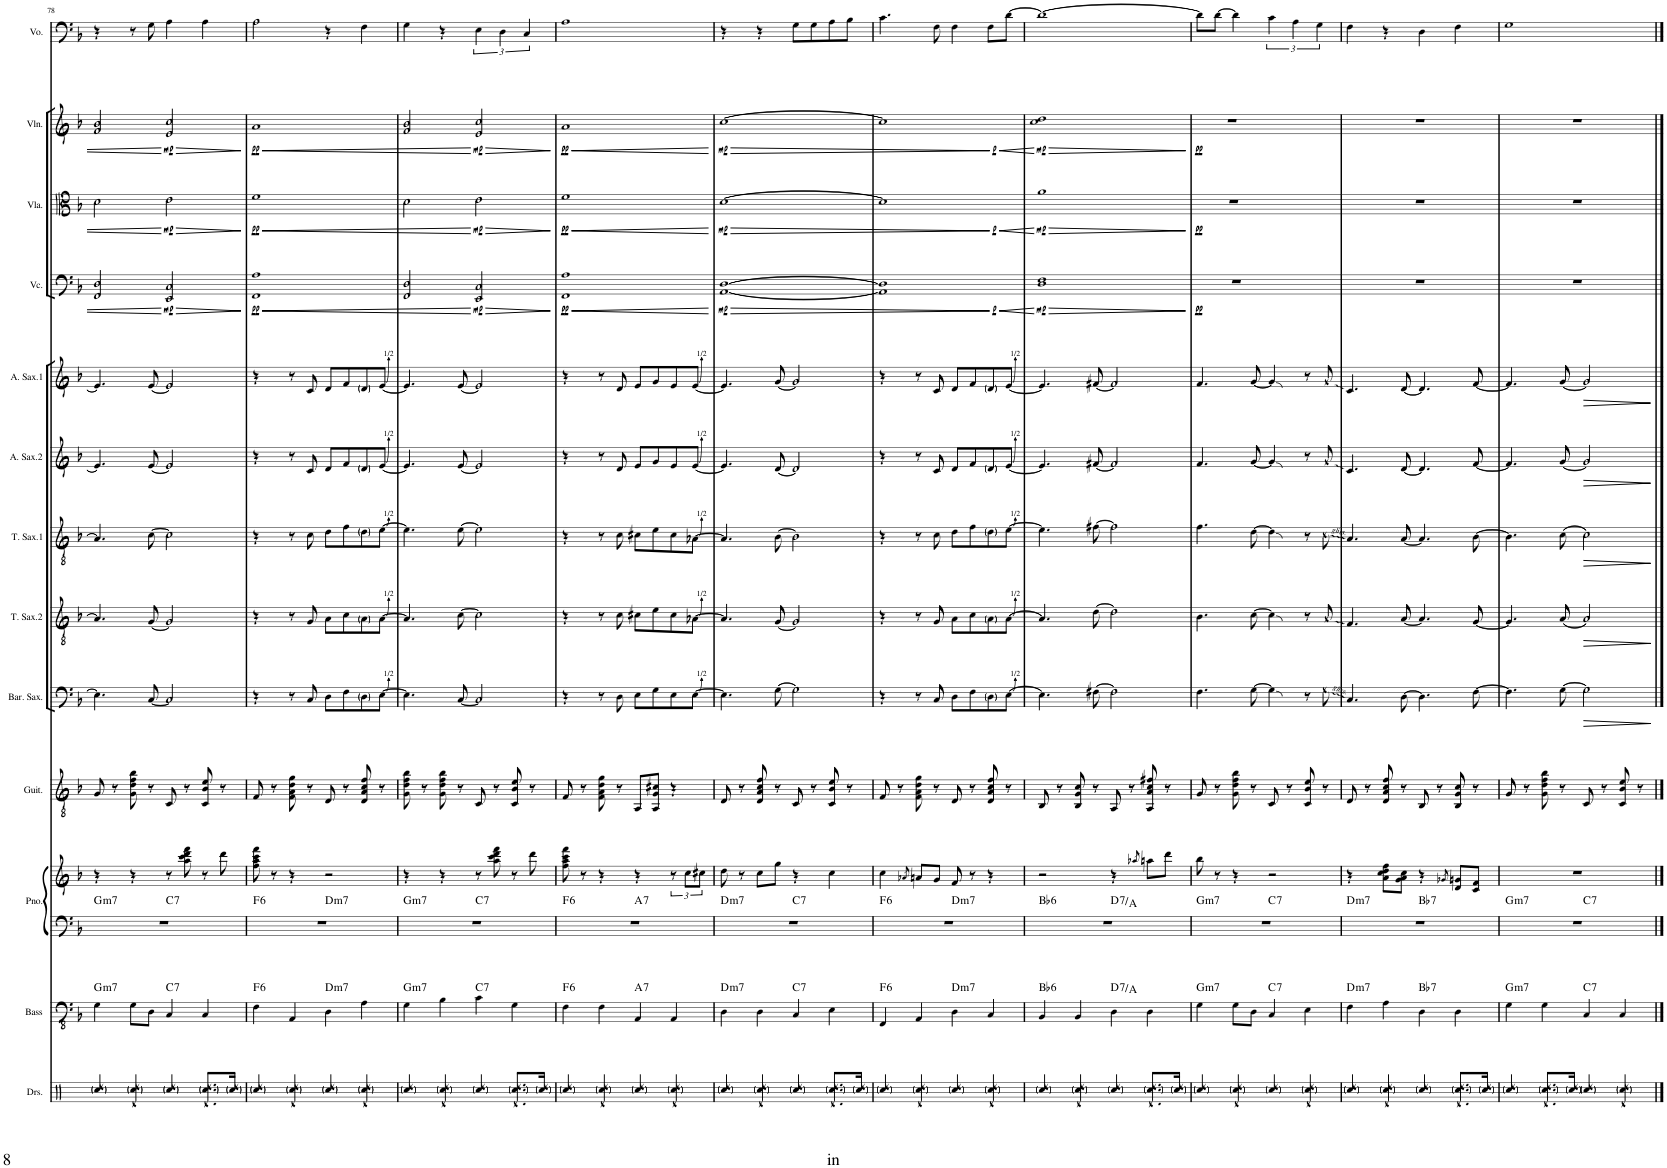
**kern	**harte	**kern	**kern	**kern	**dynam	**kern	**dynam	**kern	**dynam	**kern	**dynam	**kern	**dynam	**kern	**dynam	**kern	**dynam	**kern	**dynam	**kern
*part12	*part12	*part11	*part10	*part9	*part9	*part8	*part8	*part7	*part7	*part6	*part6	*part5	*part5	*part4	*part4	*part3	*part3	*part2	*part2	*part1
*staff12	*	*staff11	*staff10	*staff9	*staff9	*staff8	*staff8	*staff7	*staff7	*staff6	*staff6	*staff5	*staff5	*staff4	*staff4	*staff3	*staff3	*staff2	*staff2	*staff1
*I"Bass	*	*I"Piano	*I"Guitar	*I"Bariton Sax	*	*I"Tenor Sax 2	*	*I"Tenor Sax 1	*	*I"Alto Sax 2	*	*I"Alto Sax 1	*	*I"Violoncello	*	*I"Viola	*	*I"Violin	*	*I"Voice
*I'Bass	*	*I'Pno.	*I'Guit.	*I'Bar. Sax.	*	*I'T. Sax.2	*	*I'T. Sax.1	*	*I'A. Sax.2	*	*I'A. Sax.1	*	*I'Vc.	*	*I'Vla.	*	*I'Vln.	*	*I'Vo.
!!LO:PB:g=z
*clefFv4	*	*clefG2	*clefGv2	*clefF4	*	*clefGv2	*	*clefGv2	*	*clefG2	*	*clefG2	*	*clefF4	*	*clefC3	*	*clefG2	*	*clefF4
*	*	*	*	*ITrd12c21	*	*ITrd8c14	*	*ITrd8c14	*	*ITrd5c9	*	*ITrd5c9	*	*	*	*	*	*	*	*
*k[b-]	*	*k[b-]	*k[b-]	*k[b-]	*	*k[b-]	*	*k[b-]	*	*k[b-]	*	*k[b-]	*	*k[b-]	*	*k[b-]	*	*k[b-]	*	*k[b-]
*M4/4	*	*M4/4	*M4/4	*M4/4	*	*M4/4	*	*M4/4	*	*M4/4	*	*M4/4	*	*M4/4	*	*M4/4	*	*M4/4	*	*M4/4
=78	=78	=78	=78	=78	=78	=78	=78	=78	=78	=78	=78	=78	=78	=78	=78	=78	=78	=78	=78	=78
!	!LO:H:kt=m7	!	!	!	!	!	!	!	!	!	!	!	!	!	!	!	!	!	!	!
4GG\	G:min7	4r	8G/	4.E\]	.	4.A/]	.	4.A/]	.	4.e/]	.	4.e/]	.	2FF/ 2D/	.	2d\	.	2f/ 2b-/	.	4r
.	.	.	8r	.	.	.	.	.	.	.	.	.	.	.	.	.	.	.	.	.
8GG\L	.	4r	8G\ 8d\ 8f\ 8b-\	.	.	.	.	.	.	.	.	.	.	.	.	.	.	.	.	8r
8DD\J	.	.	8r	[8C/	.	[8G/	.	[8c\	.	[8e/	.	[8e/	.	.	.	.	.	.	.	8G\
!	!	!	!	!	!	!	!	!	!	!	!	!	!	!	!LO:HP:b	!	!LO:HP:b	!	!LO:HP:b	!
!	!LO:H:kt=7	!	!	!	!	!	!	!	!	!	!	!	!	!	!LO:DY:n=1:b	!	!LO:DY:n=1:b	!	!LO:DY:n=1:b	!
4CC/	C:7	8r	8C/	2C/]	.	2G/]	.	2c\]	.	2e/]	.	2e/]	.	2EE/ 2C/	> mp	2e\	> mp	2e/ 2cc/	> mp	4A\
.	.	8aa\ 8ccc\ 8ddd\ 8fff\	8r	.	.	.	.	.	.	.	.	.	.	.	.	.	.	.	.	.
4CC/	.	8r	8C/ 8B-/ 8e/	.	.	.	.	.	.	.	.	.	.	.	.	.	.	.	.	4A\
.	.	8ddd\	8r	.	.	.	.	.	.	.	.	.	.	.	.	.	.	.	.	.
.	.	.	.	.	.	.	.	.	.	.	.	.	.	.	]	.	]	.	]	.
=79	=79	=79	=79	=79	=79	=79	=79	=79	=79	=79	=79	=79	=79	=79	=79	=79	=79	=79	=79	=79
!	!	!	!	!	!	!	!	!	!	!	!	!	!	!	!LO:HP:b	!	!LO:HP:b	!	!LO:HP:b	!
!	!LO:H:kt=6	!	!	!	!	!	!	!	!	!	!	!	!	!	!LO:DY:n=1:b	!	!LO:DY:n=1:b	!	!LO:DY:n=1:b	!
4FF\	F:maj6	8ff\ 8aa\ 8ccc\ 8fff\	8F/	4r	.	4r	.	4r	.	4r	.	4r	.	1FF 1A	< pp	1f	< pp	1a	< pp	2A\
.	.	8r	8r	.	.	.	.	.	.	.	.	.	.	.	.	.	.	.	.	.
4AAA/	.	4r	8F\ 8A\ 8d\ 8g\	8r	.	8r	.	8r	.	8r	.	8r	.	.	.	.	.	.	.	.
.	.	.	8r	8C/	.	8G/	.	8c\	.	8c/	.	8c/	.	.	.	.	.	.	.	.
!	!LO:H:kt=m7	!	!	!	!	!	!	!	!	!	!	!	!	!	!	!	!	!	!	!
4DD\	D:min7	2r	8D/	8D\L	.	8A\L	.	8d\L	.	8d/L	.	8d/L	.	.	.	.	.	.	.	4r
.	.	.	8r	8F\	.	8c\	.	8f\	.	8f/	.	8f/	.	.	.	.	.	.	.	.
4AA\	.	.	8D/ 8A/ 8c/ 8f/	8D\	.	8A\	.	8d\	.	8d/	.	8d/	.	.	.	.	.	.	.	4F\
.	.	.	8r	[8E\J	.	[8A\J	.	[8e\J	.	[8e/J	.	[8e/J	.	.	.	.	.	.	.	.
=80	=80	=80	=80	=80	=80	=80	=80	=80	=80	=80	=80	=80	=80	=80	=80	=80	=80	=80	=80	=80
!	!LO:H:kt=m7	!	!	!	!	!	!	!	!	!	!	!	!	!	!	!	!	!	!	!
4GG\	G:min7	4r	8G\ 8d\ 8f\ 8b-\	4.E\]	.	4.A/]	.	4.e\]	.	4.e/]	.	4.e/]	.	2FF/ 2D/	.	2d\	.	2f/ 2b-/	.	4G\
.	.	.	8r	.	.	.	.	.	.	.	.	.	.	.	.	.	.	.	.	.
4BB-\	.	4r	8G\ 8d\ 8f\ 8b-\	.	.	.	.	.	.	.	.	.	.	.	.	.	.	.	.	4r
.	.	.	8r	[8C/	.	[8c\	.	[8e\	.	[8e/	.	[8e/	.	.	.	.	.	.	.	.
!	!	!	!	!	!	!	!	!	!	!	!	!	!	!	!LO:HP:n=1:b	!	!LO:HP:n=1:b	!	!LO:HP:n=1:b	!
!	!LO:H:kt=7	!	!	!	!	!	!	!	!	!	!	!	!	!	!LO:DY:n=1:b	!	!LO:DY:n=1:b	!	!LO:DY:n=1:b	!
4C\	C:7	8r	8C/	2C/]	.	2c\]	.	2e\]	.	2e/]	.	2e/]	.	2EE/ 2C/	[ > mp	2e\	[ > mp	2e/ 2cc/	[ > mp	6E\
.	.	8aa\ 8ccc\ 8ddd\ 8fff\	8r	.	.	.	.	.	.	.	.	.	.	.	.	.	.	.	.	.
.	.	.	.	.	.	.	.	.	.	.	.	.	.	.	.	.	.	.	.	6D\
4GG\	.	8r	8C/ 8B-/ 8e/	.	.	.	.	.	.	.	.	.	.	.	.	.	.	.	.	.
.	.	.	.	.	.	.	.	.	.	.	.	.	.	.	.	.	.	.	.	6C/
.	.	8ddd\	8r	.	.	.	.	.	.	.	.	.	.	.	.	.	.	.	.	.
.	.	.	.	.	.	.	.	.	.	.	.	.	.	.	]	.	]	.	]	.
=81	=81	=81	=81	=81	=81	=81	=81	=81	=81	=81	=81	=81	=81	=81	=81	=81	=81	=81	=81	=81
!	!	!	!	!	!	!	!	!	!	!	!	!	!	!	!LO:HP:b	!	!LO:HP:b	!	!LO:HP:b	!
!	!LO:H:kt=6	!	!	!	!	!	!	!	!	!	!	!	!	!	!LO:DY:n=1:b	!	!LO:DY:n=1:b	!	!LO:DY:n=1:b	!
4FF\	F:maj6	8ff\ 8aa\ 8ccc\ 8fff\	8F/	4r	.	4r	.	4r	.	4r	.	4r	.	1FF 1A	< pp	1f	< pp	1a	< pp	1A
.	.	8r	8r	.	.	.	.	.	.	.	.	.	.	.	.	.	.	.	.	.
4FF\	.	4r	8F\ 8A\ 8d\ 8g\	8r	.	8r	.	8r	.	8r	.	8r	.	.	.	.	.	.	.	.
.	.	.	8r	8D\	.	8c\	.	8c\	.	8d/	.	8d/	.	.	.	.	.	.	.	.
!	!LO:H:kt=7	!	!	!	!	!	!	!	!	!	!	!	!	!	!	!	!	!	!	!
4AAA/	A:7	4r	8AA/L	8E\L	.	8c#X\L	.	8c#X\L	.	8e/L	.	8e/L	.	.	.	.	.	.	.	.
.	.	.	8AA/ 8G/ 8c#X/J	8G\	.	8e\	.	8e\	.	8g/	.	8g/	.	.	.	.	.	.	.	.
4AAA/	.	12r	4r	8E\	.	8c#\	.	8c#\	.	8e/	.	8e/	.	.	.	.	.	.	.	.
.	.	12cc\L	.	.	.	.	.	.	.	.	.	.	.	.	.	.	.	.	.	.
.	.	.	.	[8E\J	.	[8A-X\J	.	[8A-X\J	.	[8e/J	.	[8e/J	.	.	.	.	.	.	.	.
.	.	12cc#X\J	.	.	.	.	.	.	.	.	.	.	.	.	.	.	.	.	.	.
.	.	.	.	.	.	.	.	.	.	.	.	.	.	.	[	.	[	.	[	.
=82	=82	=82	=82	=82	=82	=82	=82	=82	=82	=82	=82	=82	=82	=82	=82	=82	=82	=82	=82	=82
!	!	!	!	!	!	!	!	!	!	!	!	!	!	!	!LO:HP:b	!	!LO:HP:b	!	!LO:HP:b	!
!	!LO:H:kt=m7	!	!	!	!	!	!	!	!	!	!	!	!	!	!LO:DY:n=1:b	!	!LO:DY:n=1:b	!	!LO:DY:n=1:b	!
4DD\	D:min7	8dd\	8D/	4.E\]	.	4.A-/]	.	4.A-/]	.	4.e/]	.	4.e/]	.	[1AA [1D	> mp	[1d	> mp	[1cc	> mp	4r
.	.	8r	8r	.	.	.	.	.	.	.	.	.	.	.	.	.	.	.	.	.
4DD\	.	8cc\L	8D/ 8A/ 8c/ 8f/	.	.	.	.	.	.	.	.	.	.	.	.	.	.	.	.	4r
.	.	8gg\J	8r	[8G\	.	[8G/	.	[8B-\	.	[8d/	.	[8g/	.	.	.	.	.	.	.	.
!	!LO:H:kt=7	!	!	!	!	!	!	!	!	!	!	!	!	!	!	!	!	!	!	!
4CC/	C:7	4r	8C/	2G\]	.	2G/]	.	2B-\]	.	2d/]	.	2g/]	.	.	.	.	.	.	.	8G\L
.	.	.	8r	.	.	.	.	.	.	.	.	.	.	.	.	.	.	.	.	8G\
4EE\	.	4cc\	8C/ 8B-/ 8e/	.	.	.	.	.	.	.	.	.	.	.	.	.	.	.	.	8A\
.	.	.	8r	.	.	.	.	.	.	.	.	.	.	.	.	.	.	.	.	8B-\J
.	.	.	.	.	.	.	.	.	.	.	.	.	.	.	]	.	]	.	]	.
=83	=83	=83	=83	=83	=83	=83	=83	=83	=83	=83	=83	=83	=83	=83	=83	=83	=83	=83	=83	=83
!	!	!	!	!	!	!	!	!	!	!	!	!	!	!	!LO:HP:b	!	!LO:HP:b	!	!LO:HP:b	!
!	!LO:H:kt=6	!	!	!	!	!	!	!	!	!	!	!	!	!	!LO:DY:n=1:b	!	!LO:DY:n=1:b	!	!LO:DY:n=1:b	!
4FFF/	F:maj6	4cc\	8F/	4r	.	4r	.	4r	.	4r	.	4r	.	1AA] 1D]	< p	1d]	< p	1cc]	< p	4.c\
.	.	.	8r	.	.	.	.	.	.	.	.	.	.	.	.	.	.	.	.	.
.	.	8qa-X/	.	.	.	.	.	.	.	.	.	.	.	.	.	.	.	.	.	.
4AAA/	.	8an/L	8F\ 8A\ 8d\ 8g\	8r	.	8r	.	8r	.	8r	.	8r	.	.	.	.	.	.	.	.
.	.	8g/J	8r	8C/	.	8G/	.	8c\	.	8c/	.	8c/	.	.	.	.	.	.	.	8F\
!	!LO:H:kt=m7	!	!	!	!	!	!	!	!	!	!	!	!	!	!	!	!	!	!	!
4DD\	D:min7	8f/	8D/	8D\L	.	8A\L	.	8d\L	.	8d/L	.	8d/L	.	.	.	.	.	.	.	4F\
.	.	8r	8r	8F\	.	8c\	.	8f\	.	8f/	.	8f/	.	.	.	.	.	.	.	.
4CC/	.	4r	8D/ 8A/ 8c/ 8f/	8D\	.	8A\	.	8d\	.	8d/	.	8d/	.	.	.	.	.	.	.	8F\L
.	.	.	8r	[8E\J	.	[8A\J	.	[8e\J	.	[8e/J	.	[8e/J	.	.	.	.	.	.	.	[8d\J
.	.	.	.	.	.	.	.	.	.	.	.	.	.	.	[	.	[	.	[	.
=84	=84	=84	=84	=84	=84	=84	=84	=84	=84	=84	=84	=84	=84	=84	=84	=84	=84	=84	=84	=84
!	!	!	!	!	!	!	!	!	!	!	!	!	!	!	!LO:HP:b	!	!LO:HP:b	!	!LO:HP:b	!
!	!LO:H:kt=6	!	!	!	!	!	!	!	!	!	!	!	!	!	!LO:DY:n=1:b	!	!LO:DY:n=1:b	!	!LO:DY:n=1:b	!
4BBB-/	Bb:maj6	2r	8BB-/	4.E\]	.	4.A/]	.	4.e\]	.	4.e/]	.	4.e/]	.	1D 1F	> mp	1a	> mp	1cc 1dd	> mp	1d_
.	.	.	8r	.	.	.	.	.	.	.	.	.	.	.	.	.	.	.	.	.
4BBB-/	.	.	8BB-/ 8G/ 8c/	.	.	.	.	.	.	.	.	.	.	.	.	.	.	.	.	.
.	.	.	8r	[8F#X\	.	[8d\	.	[8f#X\	.	[8f#X/	.	[8f#X/	.	.	.	.	.	.	.	.
!	!LO:H:kt=7	!	!	!	!	!	!	!	!	!	!	!	!	!	!	!	!	!	!	!
4DD\	D:7/5	4r	8AA/	2F#\]	.	2d\]	.	2f#\]	.	2f#/]	.	2f#/]	.	.	.	.	.	.	.	.
.	.	.	8r	.	.	.	.	.	.	.	.	.	.	.	.	.	.	.	.	.
.	.	8qaa-X/	.	.	.	.	.	.	.	.	.	.	.	.	.	.	.	.	.	.
4DD\	.	8aan\L	8AA/ 8A/ 8c/ 8f#X/	.	.	.	.	.	.	.	.	.	.	.	.	.	.	.	.	.
.	.	8ddd\J	8r	.	.	.	.	.	.	.	.	.	.	.	.	.	.	.	.	.
.	.	.	.	.	.	.	.	.	.	.	.	.	.	.	]	.	]	.	]	.
=85	=85	=85	=85	=85	=85	=85	=85	=85	=85	=85	=85	=85	=85	=85	=85	=85	=85	=85	=85	=85
!	!LO:H:kt=m7	!	!	!	!	!	!	!	!	!	!	!	!	!	!LO:DY:b	!	!LO:DY:b	!	!LO:DY:b	!
4GG\	G:min7	8bb-\	8G/	4.F\	.	4.B-\	.	4.f\	.	4.f/	.	4.f/	.	1r	pp	1r	pp	1r	pp	8d\L]
.	.	8r	8r	.	.	.	.	.	.	.	.	.	.	.	.	.	.	.	.	[8d\J
8GG\L	.	4r	8G\ 8d\ 8f\ 8b-\	.	.	.	.	.	.	.	.	.	.	.	.	.	.	.	.	4d\]
8DD\J	.	.	8r	[8G\	.	[8c\	.	[8d\	.	[8g/	.	[8g/	.	.	.	.	.	.	.	.
!	!LO:H:kt=7	!	!	!	!	!	!	!	!	!	!	!	!	!	!	!	!	!	!	!
4CC/	C:7	2r	8C/	4G\]	.	4c\]	.	4d\]	.	4g/]	.	4g/]	.	.	.	.	.	.	.	6c\
.	.	.	8r	.	.	.	.	.	.	.	.	.	.	.	.	.	.	.	.	.
.	.	.	.	.	.	.	.	.	.	.	.	.	.	.	.	.	.	.	.	6A\
4EE\	.	.	8C/ 8B-/ 8e/	8r	.	8r	.	8r	.	8r	.	8r	.	.	.	.	.	.	.	.
.	.	.	.	.	.	.	.	.	.	.	.	.	.	.	.	.	.	.	.	6G\
.	.	.	8r	8G\	.	8A/	.	8c\	.	8g/	.	8g/	.	.	.	.	.	.	.	.
=86	=86	=86	=86	=86	=86	=86	=86	=86	=86	=86	=86	=86	=86	=86	=86	=86	=86	=86	=86	=86
!	!LO:H:kt=m7	!	!	!	!	!	!	!	!	!	!	!	!	!	!	!	!	!	!	!
4FF\	D:min7	4r	8D/	4.C/	.	4.F/	.	4.A/	.	4.c/	.	4.c/	.	1r	.	1r	.	1r	.	4F\
.	.	.	8r	.	.	.	.	.	.	.	.	.	.	.	.	.	.	.	.	.
4AA\	.	8a\ 8cc\ 8dd\ 8ff\L	8D/ 8A/ 8c/ 8f/	.	.	.	.	.	.	.	.	.	.	.	.	.	.	.	.	4r
.	.	8g\ 8a\ 8cc\J	8r	[8D\	.	[8A/	.	[8A/	.	[8d/	.	[8d/	.	.	.	.	.	.	.	.
!	!LO:H:kt=7	!	!	!	!	!	!	!	!	!	!	!	!	!	!	!	!	!	!	!
4DD\	Bb:7	4r	8BB-/	4.D\]	.	4.A/]	.	4.A/]	.	4.d/]	.	4.d/]	.	.	.	.	.	.	.	4D\
.	.	.	8r	.	.	.	.	.	.	.	.	.	.	.	.	.	.	.	.	.
.	.	8qg-X/	.	.	.	.	.	.	.	.	.	.	.	.	.	.	.	.	.	.
4DD\	.	8d/ 8gn/L	8BB-/ 8G/ 8c/	.	.	.	.	.	.	.	.	.	.	.	.	.	.	.	.	4F\
.	.	8c/ 8f/J	8r	[8F\	.	[8G/	.	[8B-\	.	[8f/	.	[8f/	.	.	.	.	.	.	.	.
=87	=87	=87	=87	=87	=87	=87	=87	=87	=87	=87	=87	=87	=87	=87	=87	=87	=87	=87	=87	=87
!	!LO:H:kt=m7	!	!	!	!	!	!	!	!	!	!	!	!	!	!	!	!	!	!	!
4GG\	G:min7	1r	8G/	4.F\]	.	4.G/]	.	4.B-\]	.	4.f/]	.	4.f/]	.	1r	.	1r	.	1r	.	1G
.	.	.	8r	.	.	.	.	.	.	.	.	.	.	.	.	.	.	.	.	.
4GG\	.	.	8G\ 8d\ 8f\ 8b-\	.	.	.	.	.	.	.	.	.	.	.	.	.	.	.	.	.
.	.	.	8r	[8G\	.	[8A/	.	[8c\	.	[8g/	.	[8g/	.	.	.	.	.	.	.	.
!	!LO:H:kt=7	!	!	!	!LO:HP:b	!	!LO:HP:b	!	!LO:HP:b	!	!LO:HP:b	!	!LO:HP:b	!	!	!	!	!	!	!
4CC/	C:7	.	8C/	2G\]	>	2A/]	>	2c\]	>	2g/]	>	2g/]	>	.	.	.	.	.	.	.
.	.	.	8r	.	.	.	.	.	.	.	.	.	.	.	.	.	.	.	.	.
4CC/	.	.	8C/ 8B-/ 8e/	.	.	.	.	.	.	.	.	.	.	.	.	.	.	.	.	.
.	.	.	8r	.	.	.	.	.	.	.	.	.	.	.	.	.	.	.	.	.
.	.	.	.	.	]	.	]	.	]	.	]	.	]	.	.	.	.	.	.	.
==	==	==	==	==	==	==	==	==	==	==	==	==	==	==	==	==	==	==	==	==
*-	*-	*-	*-	*-	*-	*-	*-	*-	*-	*-	*-	*-	*-	*-	*-	*-	*-	*-	*-	*-
